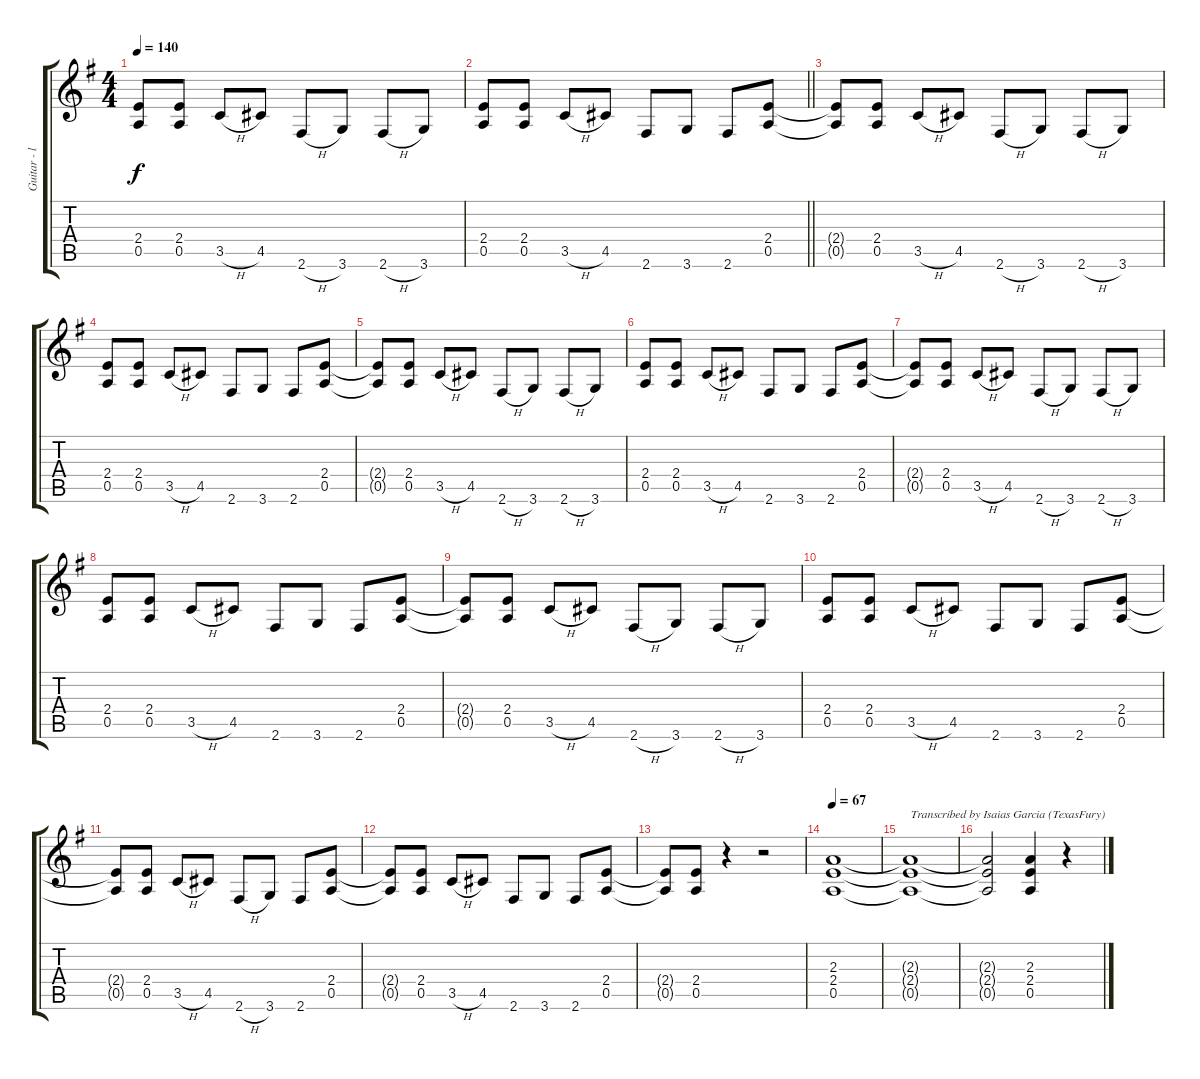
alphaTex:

\track ("Guitar - left" "Guitar - l") {instrument distortionguitar}
\staff {score tabs}
\tuning (E4 B3 G3 D3 A2 E2) {hide}
\ts (4 4)
\tempo 140
\clef g2
\ks g
(2.4{t} 0.5{t}).8{dy f} (2.4 0.5).8 3.5{h}.8 4.5.8 2.6{h}.8 3.6.8 2.6{h}.8 3.6.8 |
\barLineRight lightlight
(2.4 0.5).8 (2.4 0.5).8 3.5{h}.8 4.5.8 2.6.8 3.6.8 2.6.8 (2.4 0.5).8 |
(2.4{t} 0.5{t}).8 (2.4 0.5).8 3.5{h}.8 4.5.8 2.6{h}.8 3.6.8 2.6{h}.8 3.6.8 |
(2.4 0.5).8 (2.4 0.5).8 3.5{h}.8 4.5.8 2.6.8 3.6.8 2.6.8 (2.4 0.5).8 |
(2.4{t} 0.5{t}).8 (2.4 0.5).8 3.5{h}.8 4.5.8 2.6{h}.8 3.6.8 2.6{h}.8 3.6.8 |
(2.4 0.5).8 (2.4 0.5).8 3.5{h}.8 4.5.8 2.6.8 3.6.8 2.6.8 (2.4 0.5).8 |
(2.4{t} 0.5{t}).8 (2.4 0.5).8 3.5{h}.8 4.5.8 2.6{h}.8 3.6.8 2.6{h}.8 3.6.8 |
(2.4 0.5).8 (2.4 0.5).8 3.5{h}.8 4.5.8 2.6.8 3.6.8 2.6.8 (2.4 0.5).8 |
(2.4{t} 0.5{t}).8 (2.4 0.5).8 3.5{h}.8 4.5.8 2.6{h}.8 3.6.8 2.6{h}.8 3.6.8 |
(2.4 0.5).8 (2.4 0.5).8 3.5{h}.8 4.5.8 2.6.8 3.6.8 2.6.8 (2.4 0.5).8 |
(2.4{t} 0.5{t}).8 (2.4 0.5).8 3.5{h}.8 4.5.8 2.6{h}.8 3.6.8 2.6.8 (2.4 0.5).8 |
(2.4{t} 0.5{t}).8 (2.4 0.5).8 3.5{h}.8 4.5.8 2.6.8 3.6.8 2.6.8 (2.4 0.5).8 |
(2.4{t} 0.5{t}).8 (2.4 0.5).8 r.4 r.2 |
\tempo 67
(2.3 2.4 0.5).1 |
(2.3{t} 2.4{t} 0.5{t}).1{txt "Transcribed by Isaias Garcia (TexasFury)"} |
(2.3{t} 2.4{t} 0.5{t}).2 (2.3 2.4 0.5).4 r.4
